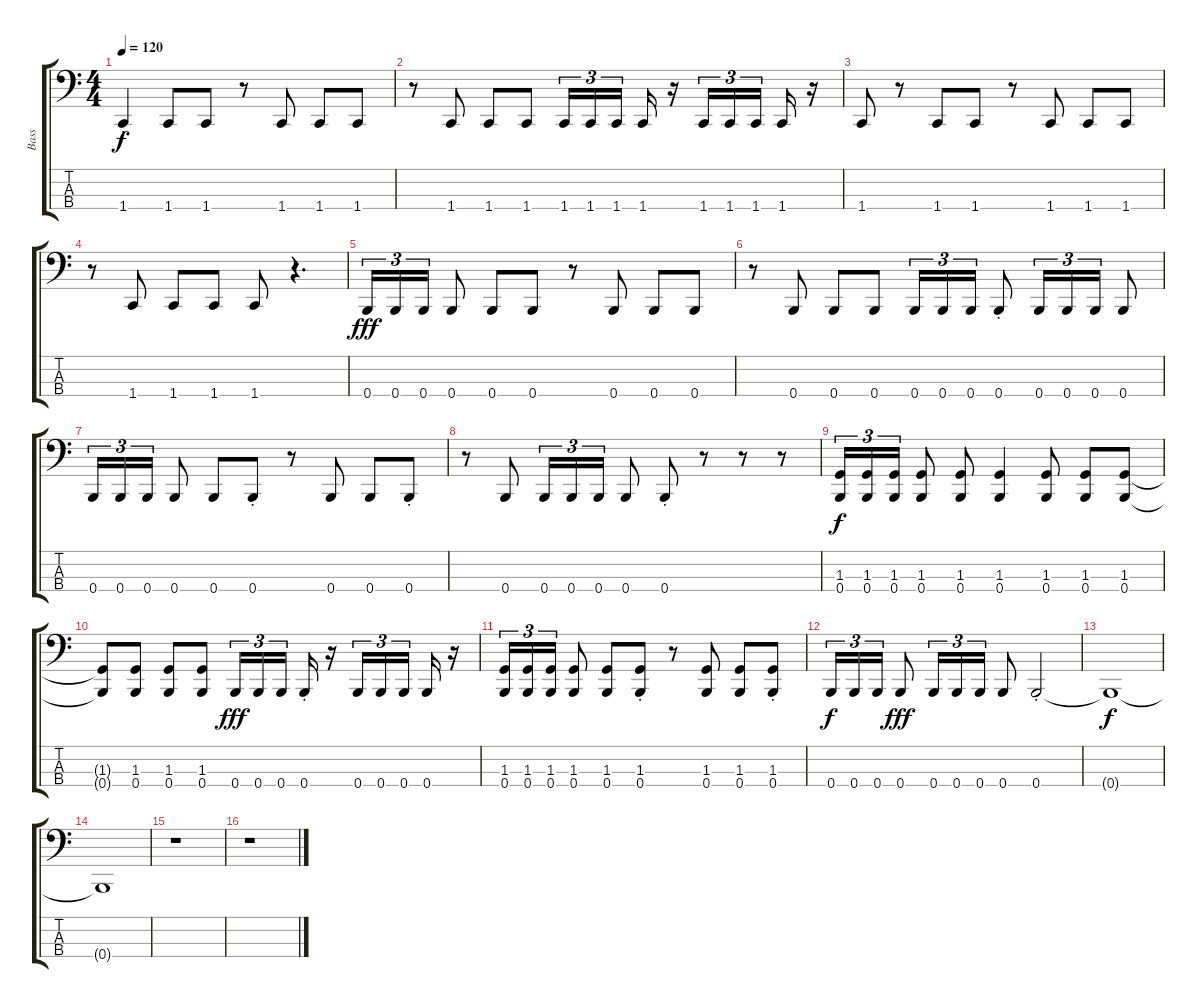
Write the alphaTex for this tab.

\track ("Bass" "Bass") {instrument electricbasspick}
\staff {score tabs}
\tuning (E2 B1 Gb1 B0) {hide}
\ts (4 4)
\tempo 120
\clef f4
\ks c
1.4{st}.4{dy f} 1.4.8 1.4.8 r.8 1.4.8 1.4.8 1.4.8 |
r.8 1.4.8 1.4.8 1.4.8 1.4.16{tu (3 2)} 1.4.16{tu (3 2)} 1.4.16{tu (3 2)} 1.4.16 r.16 1.4.16{tu (3 2)} 1.4.16{tu (3 2)} 1.4.16{tu (3 2)} 1.4.16 r.16 |
1.4.8 r.8 1.4.8 1.4.8 r.8 1.4.8 1.4.8 1.4.8 |
r.8 1.4.8 1.4.8 1.4.8 1.4.8 r.4{d} |
0.4.16{tu (3 2) dy fff} 0.4.16{tu (3 2)} 0.4.16{tu (3 2)} 0.4.8 0.4.8 0.4.8 r.8 0.4.8 0.4.8 0.4.8 |
r.8 0.4.8 0.4.8 0.4.8 0.4.16{tu (3 2)} 0.4.16{tu (3 2)} 0.4.16{tu (3 2)} 0.4{st}.8 0.4.16{tu (3 2)} 0.4.16{tu (3 2)} 0.4.16{tu (3 2)} 0.4.8 |
0.4.16{tu (3 2)} 0.4.16{tu (3 2)} 0.4.16{tu (3 2)} 0.4.8 0.4.8 0.4{st}.8 r.8 0.4.8 0.4.8 0.4{st}.8 |
r.8 0.4.8 0.4.16{tu (3 2)} 0.4.16{tu (3 2)} 0.4.16{tu (3 2)} 0.4.8 0.4{st}.8 r.8 r.8 r.8 |
(1.3 0.4).16{tu (3 2) dy f} (1.3 0.4).16{tu (3 2)} (1.3 0.4).16{tu (3 2)} (1.3 0.4).8 (1.3 0.4).8 (1.3 0.4).4 (1.3 0.4).8 (1.3 0.4).8 (1.3 0.4).8 |
(1.3{t} 0.4{t}).8 (1.3 0.4).8 (1.3 0.4).8 (1.3 0.4).8 0.4.16{tu (3 2) dy fff} 0.4.16{tu (3 2)} 0.4.16{tu (3 2)} 0.4{st}.16 r.16 0.4.16{tu (3 2)} 0.4.16{tu (3 2)} 0.4.16{tu (3 2)} 0.4.16 r.16 |
(1.3 0.4).16{tu (3 2)} (1.3 0.4).16{tu (3 2)} (1.3 0.4).16{tu (3 2)} (1.3 0.4).8 (1.3 0.4).8 (1.3 0.4{st}).8 r.8 (1.3 0.4).8 (1.3 0.4).8 (1.3 0.4{st}).8 |
0.4.16{tu (3 2) dy f} 0.4.16{tu (3 2)} 0.4.16{tu (3 2)} 0.4.8{dy fff} 0.4.16{tu (3 2)} 0.4.16{tu (3 2)} 0.4.16{tu (3 2)} 0.4.8 0.4{st}.2 |
0.4{t}.1{dy f} |
0.4{t}.1 |
r.1 |
r.1
